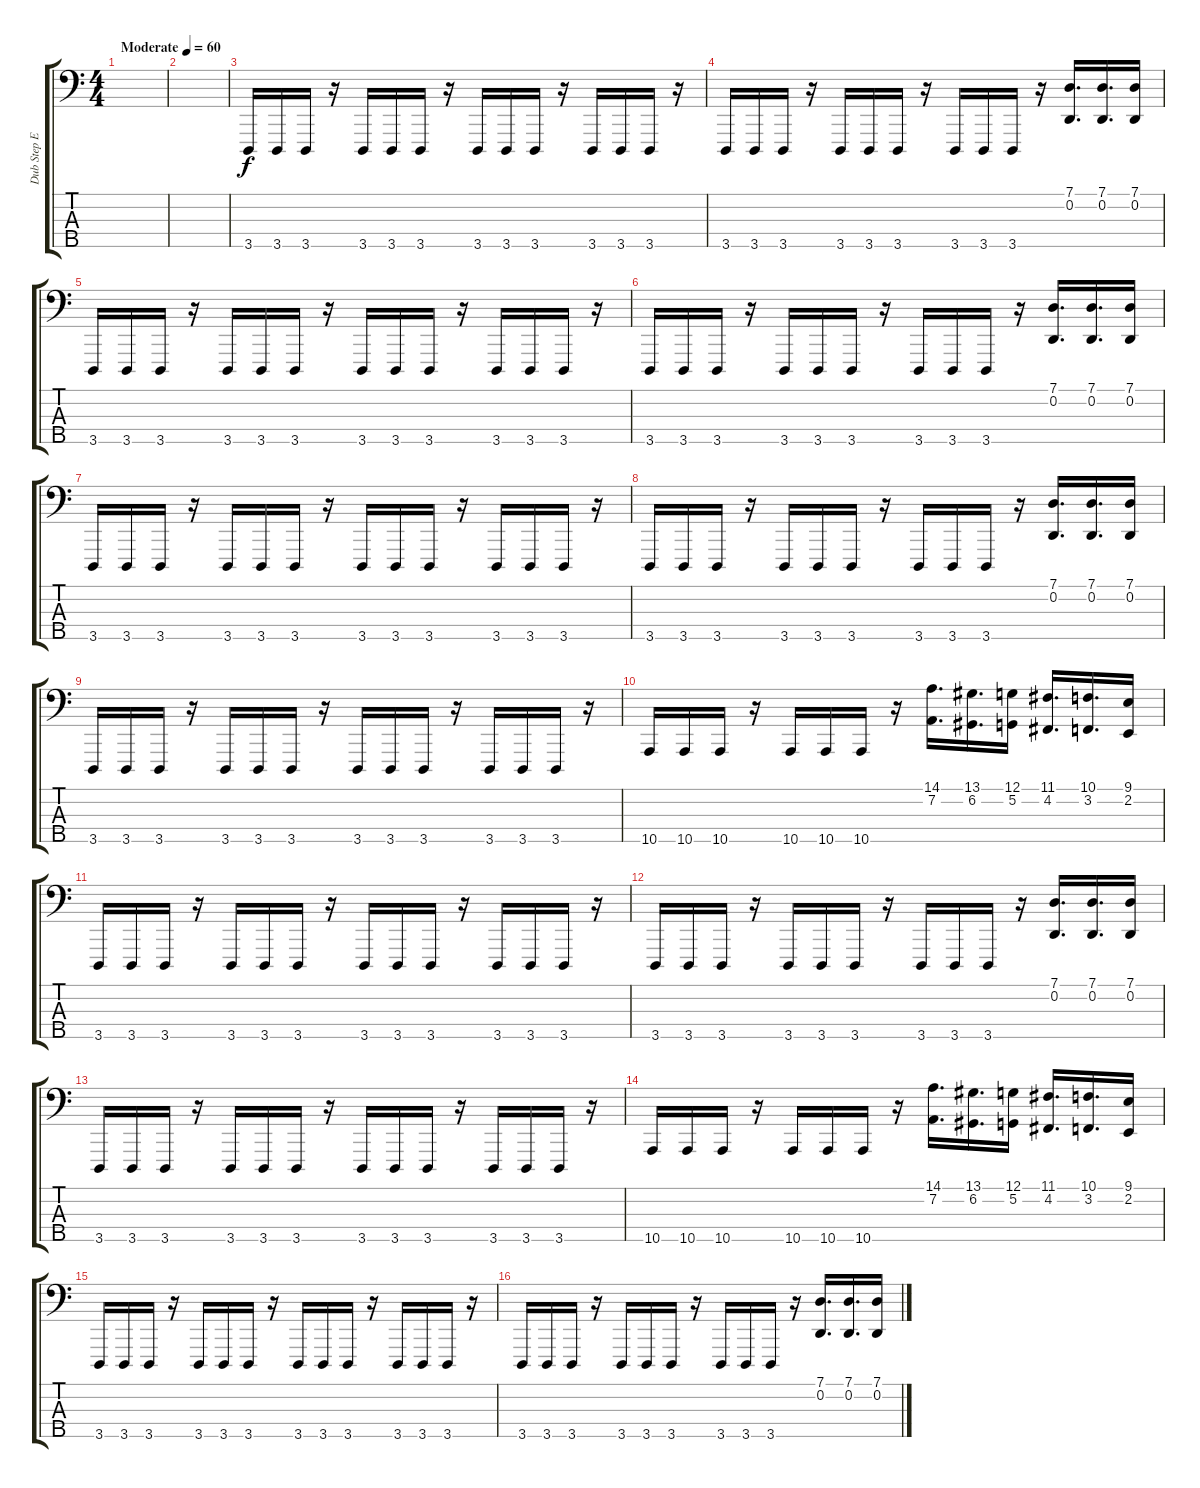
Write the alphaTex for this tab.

\track ("Dub Step Effect" "Dub Step E") {instrument lead2sawtooth}
\staff {score tabs}
\tuning (G2 D2 A1 E1 B0) {hide}
\ts (4 4)
\tempo (60 "Moderate")
\clef f4
\ks c
|
|
3.5.16 3.5.16{balance 0} 3.5.16{balance 16} r.16 3.5.16 3.5.16{balance 0} 3.5.16{balance 16} r.16 3.5.16 3.5.16{balance 0} 3.5.16{balance 16} r.16 3.5.16 3.5.16{balance 0} 3.5.16{balance 16} r.16 |
3.5.16 3.5.16{balance 0} 3.5.16{balance 16} r.16 3.5.16 3.5.16{balance 0} 3.5.16{balance 16} r.16 3.5.16 3.5.16{balance 0} 3.5.16{balance 16} r.16 (7.1 0.2).16{d} (7.1 0.2).16{d} (7.1 0.2).16 |
3.5.16 3.5.16{balance 0} 3.5.16{balance 16} r.16 3.5.16 3.5.16{balance 0} 3.5.16{balance 16} r.16 3.5.16 3.5.16{balance 0} 3.5.16{balance 16} r.16 3.5.16 3.5.16{balance 0} 3.5.16{balance 16} r.16 |
3.5.16 3.5.16{balance 0} 3.5.16{balance 16} r.16 3.5.16 3.5.16{balance 0} 3.5.16{balance 16} r.16 3.5.16 3.5.16{balance 0} 3.5.16{balance 16} r.16 (7.1 0.2).16{d} (7.1 0.2).16{d} (7.1 0.2).16 |
3.5.16 3.5.16{balance 0} 3.5.16{balance 16} r.16 3.5.16 3.5.16{balance 0} 3.5.16{balance 16} r.16 3.5.16 3.5.16{balance 0} 3.5.16{balance 16} r.16 3.5.16 3.5.16{balance 0} 3.5.16{balance 16} r.16 |
3.5.16 3.5.16{balance 0} 3.5.16{balance 16} r.16 3.5.16 3.5.16{balance 0} 3.5.16{balance 16} r.16 3.5.16 3.5.16{balance 0} 3.5.16{balance 16} r.16 (7.1 0.2).16{d} (7.1 0.2).16{d} (7.1 0.2).16 |
3.5.16 3.5.16{balance 0} 3.5.16{balance 16} r.16 3.5.16 3.5.16{balance 0} 3.5.16{balance 16} r.16 3.5.16 3.5.16{balance 0} 3.5.16{balance 16} r.16 3.5.16 3.5.16{balance 0} 3.5.16{balance 16} r.16 |
10.5.16 10.5.16{balance 0} 10.5.16{balance 16} r.16 10.5.16 10.5.16{balance 0} 10.5.16{balance 16} r.16 (14.1 7.2).16{d} (13.1 6.2).16{d} (12.1 5.2).16 (11.1 4.2).16{d} (10.1 3.2).16{d} (9.1 2.2).16 |
3.5.16 3.5.16{balance 0} 3.5.16{balance 16} r.16 3.5.16 3.5.16{balance 0} 3.5.16{balance 16} r.16 3.5.16 3.5.16{balance 0} 3.5.16{balance 16} r.16 3.5.16 3.5.16{balance 0} 3.5.16{balance 16} r.16 |
3.5.16 3.5.16{balance 0} 3.5.16{balance 16} r.16 3.5.16 3.5.16{balance 0} 3.5.16{balance 16} r.16 3.5.16 3.5.16{balance 0} 3.5.16{balance 16} r.16 (7.1 0.2).16{d} (7.1 0.2).16{d} (7.1 0.2).16 |
3.5.16 3.5.16{balance 0} 3.5.16{balance 16} r.16 3.5.16 3.5.16{balance 0} 3.5.16{balance 16} r.16 3.5.16 3.5.16{balance 0} 3.5.16{balance 16} r.16 3.5.16 3.5.16{balance 0} 3.5.16{balance 16} r.16 |
10.5.16 10.5.16{balance 0} 10.5.16{balance 16} r.16 10.5.16 10.5.16{balance 0} 10.5.16{balance 16} r.16 (14.1 7.2).16{d} (13.1 6.2).16{d} (12.1 5.2).16 (11.1 4.2).16{d} (10.1 3.2).16{d} (9.1 2.2).16 |
3.5.16 3.5.16{balance 0} 3.5.16{balance 16} r.16 3.5.16 3.5.16{balance 0} 3.5.16{balance 16} r.16 3.5.16 3.5.16{balance 0} 3.5.16{balance 16} r.16 3.5.16 3.5.16{balance 0} 3.5.16{balance 16} r.16 |
3.5.16 3.5.16{balance 0} 3.5.16{balance 16} r.16 3.5.16 3.5.16{balance 0} 3.5.16{balance 16} r.16 3.5.16 3.5.16{balance 0} 3.5.16{balance 16} r.16 (7.1 0.2).16{d} (7.1 0.2).16{d} (7.1 0.2).16
